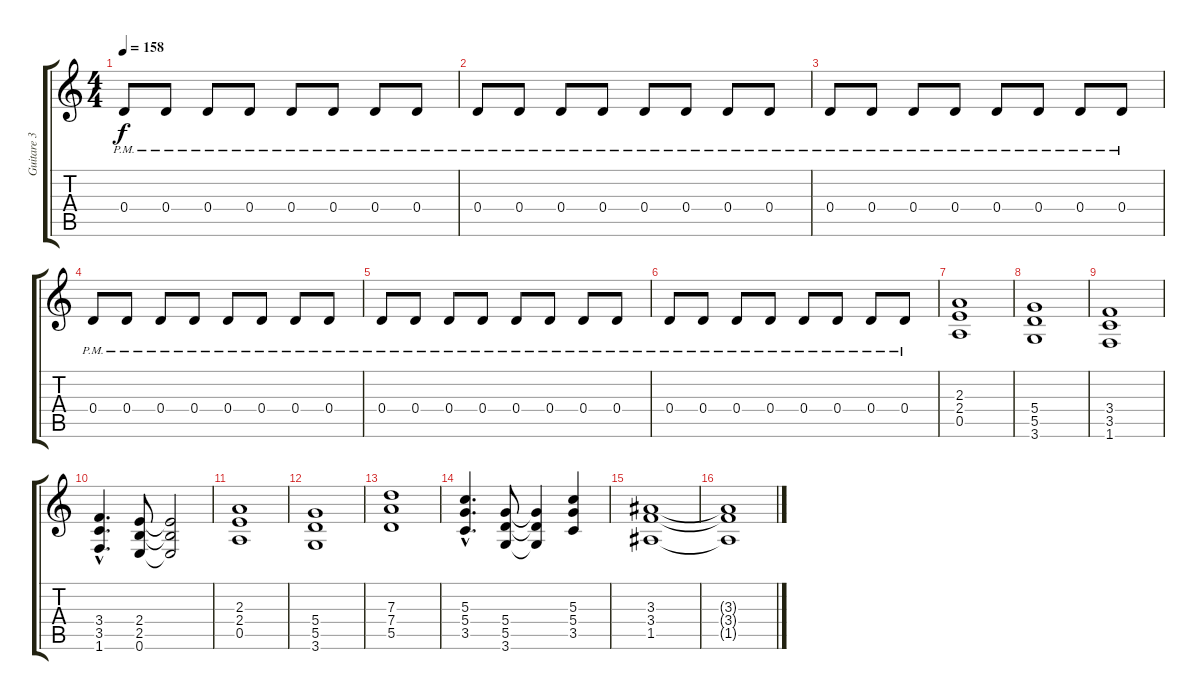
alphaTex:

\track ("Guitare 3" "Guitare 3") {instrument overdrivenguitar}
\staff {score tabs}
\tuning (E4 B3 G3 D3 A2 E2) {hide}
\ts (4 4)
\tempo 158
\clef g2
\ks c
0.4{pm}.8{dy f} 0.4{pm}.8 0.4{pm}.8 0.4{pm}.8 0.4{pm}.8 0.4{pm}.8 0.4{pm}.8 0.4{pm}.8 |
0.4{pm}.8 0.4{pm}.8 0.4{pm}.8 0.4{pm}.8 0.4{pm}.8 0.4{pm}.8 0.4{pm}.8 0.4{pm}.8 |
0.4{pm}.8 0.4{pm}.8 0.4{pm}.8 0.4{pm}.8 0.4{pm}.8 0.4{pm}.8 0.4{pm}.8 0.4{pm}.8 |
0.4{pm}.8 0.4{pm}.8 0.4{pm}.8 0.4{pm}.8 0.4{pm}.8 0.4{pm}.8 0.4{pm}.8 0.4{pm}.8 |
0.4{pm}.8 0.4{pm}.8 0.4{pm}.8 0.4{pm}.8 0.4{pm}.8 0.4{pm}.8 0.4{pm}.8 0.4{pm}.8 |
0.4{pm}.8 0.4{pm}.8 0.4{pm}.8 0.4{pm}.8 0.4{pm}.8 0.4{pm}.8 0.4{pm}.8 0.4{pm}.8 |
(2.3 2.4 0.5).1 |
(5.4 5.5 3.6).1 |
(3.4 3.5 1.6).1 |
(3.4{hac} 3.5{hac} 1.6{hac}).4{d} (2.4 2.5 0.6).8 (2.4{t} 2.5{t} 0.6{t}).2 |
(2.3 2.4 0.5).1 |
(5.4 5.5 3.6).1 |
(7.3 7.4 5.5).1 |
(5.3{hac} 5.4{hac} 3.5{hac}).4{d} (5.4 5.5 3.6).8 (5.4{t} 5.5{t} 3.6{t}).4 (5.3 5.4 3.5).4 |
(3.3 3.4 1.5).1 |
(3.3{t} 3.4{t} 1.5{t}).1
